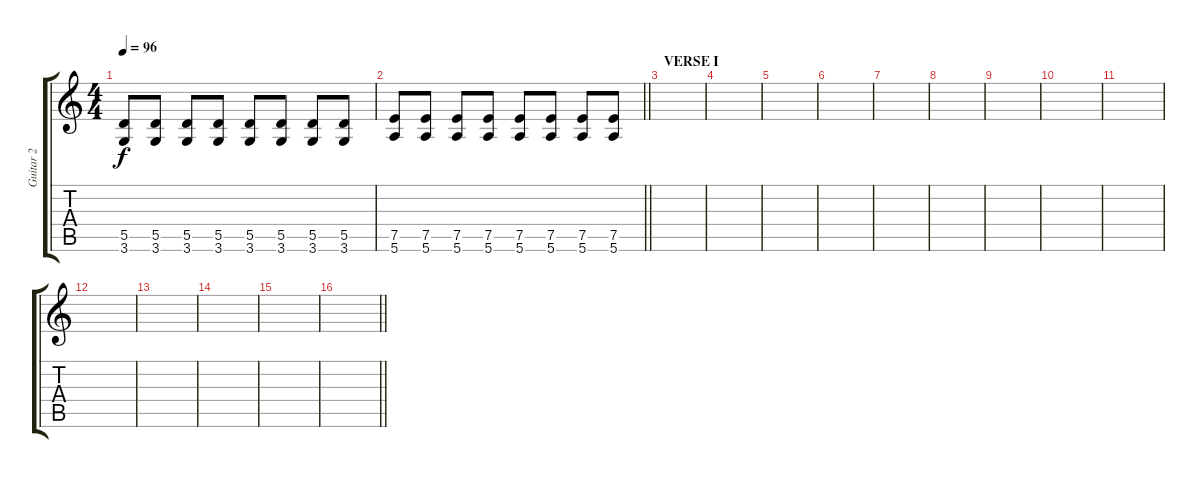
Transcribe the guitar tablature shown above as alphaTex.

\track ("Guitar 2" "Guitar 2") {instrument overdrivenguitar}
\staff {score tabs}
\tuning (E4 B3 G3 D3 A2 E2) {hide}
\ts (4 4)
\tempo 96
\clef g2
\ks c
(5.5 3.6).8{dy f} (5.5 3.6).8 (5.5 3.6).8 (5.5 3.6).8 (5.5 3.6).8 (5.5 3.6).8 (5.5 3.6).8 (5.5 3.6).8 |
\barLineRight lightlight
(7.5 5.6).8 (7.5 5.6).8 (7.5 5.6).8 (7.5 5.6).8 (7.5 5.6).8 (7.5 5.6).8 (7.5 5.6).8 (7.5 5.6).8 |
\section ("" "VERSE I")
|
|
|
|
|
|
|
|
|
|
|
|
|
\barLineRight lightlight
